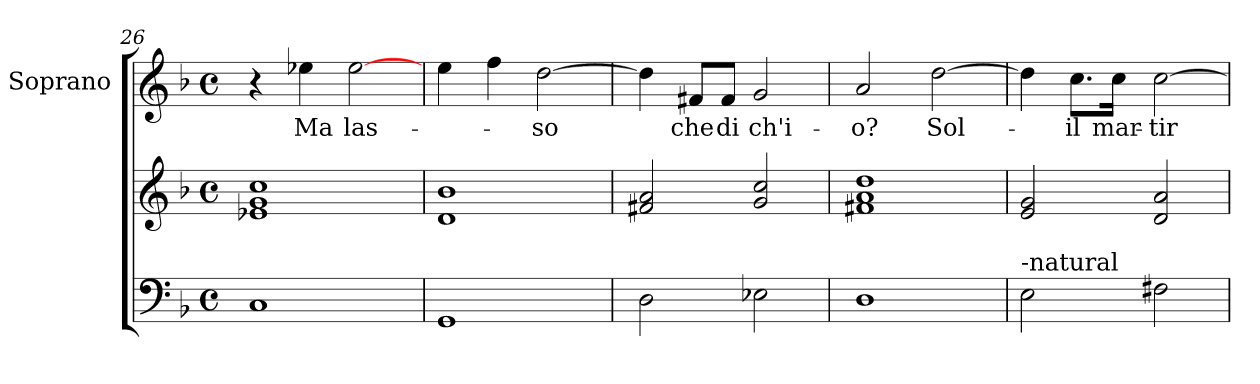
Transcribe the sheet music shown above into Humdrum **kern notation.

**kern	**kern	**kern	**text
*part2	*part2	*part1	*part1
*staff3	*staff2	*staff1	*staff1
*	*	*I"Soprano	*
*	*	*I'S	*
!!LO:LB:g=z
*clefF4	*clefG2	*clefG2	*
*k[b-]	*k[b-]	*k[b-]	*
*F:	*F:	*F:	*
*M4/4	*M4/4	*M4/4	*
*met(c)	*met(c)	*met(c)	*
=26	=26	=26	=26
1C	1e-X 1g 1cc	4r	.
.	.	4ee-X\	Ma
.	.	[2ee-\	las-
=27	=27	=27	=27
1GG	1d 1b-	4ee\	.
.	.	4ff\	.
.	.	[2dd\	-so
=28	=28	=28	=28
2D\	2f#X/ 2a/	4dd\]	.
.	.	8f#X/L	che
.	.	8f#/J	di
2E-X\	2g/ 2cc/	2g/	ch'i-
=29	=29	=29	=29
1D	1f#X 1a 1dd	2a/	-o?
.	.	[2dd\	Sol-
=30	=30	=30	=30
!LO:TX:a:t=-natural	!	!	!
2E\	2e/ 2g/	4dd\]	.
.	.	8.cc\L	-il
.	.	16cc\Jk	mar-
2F#X\	2d/ 2a/	[2cc\	-tir
=	=	=	=
*-	*-	*-	*-
